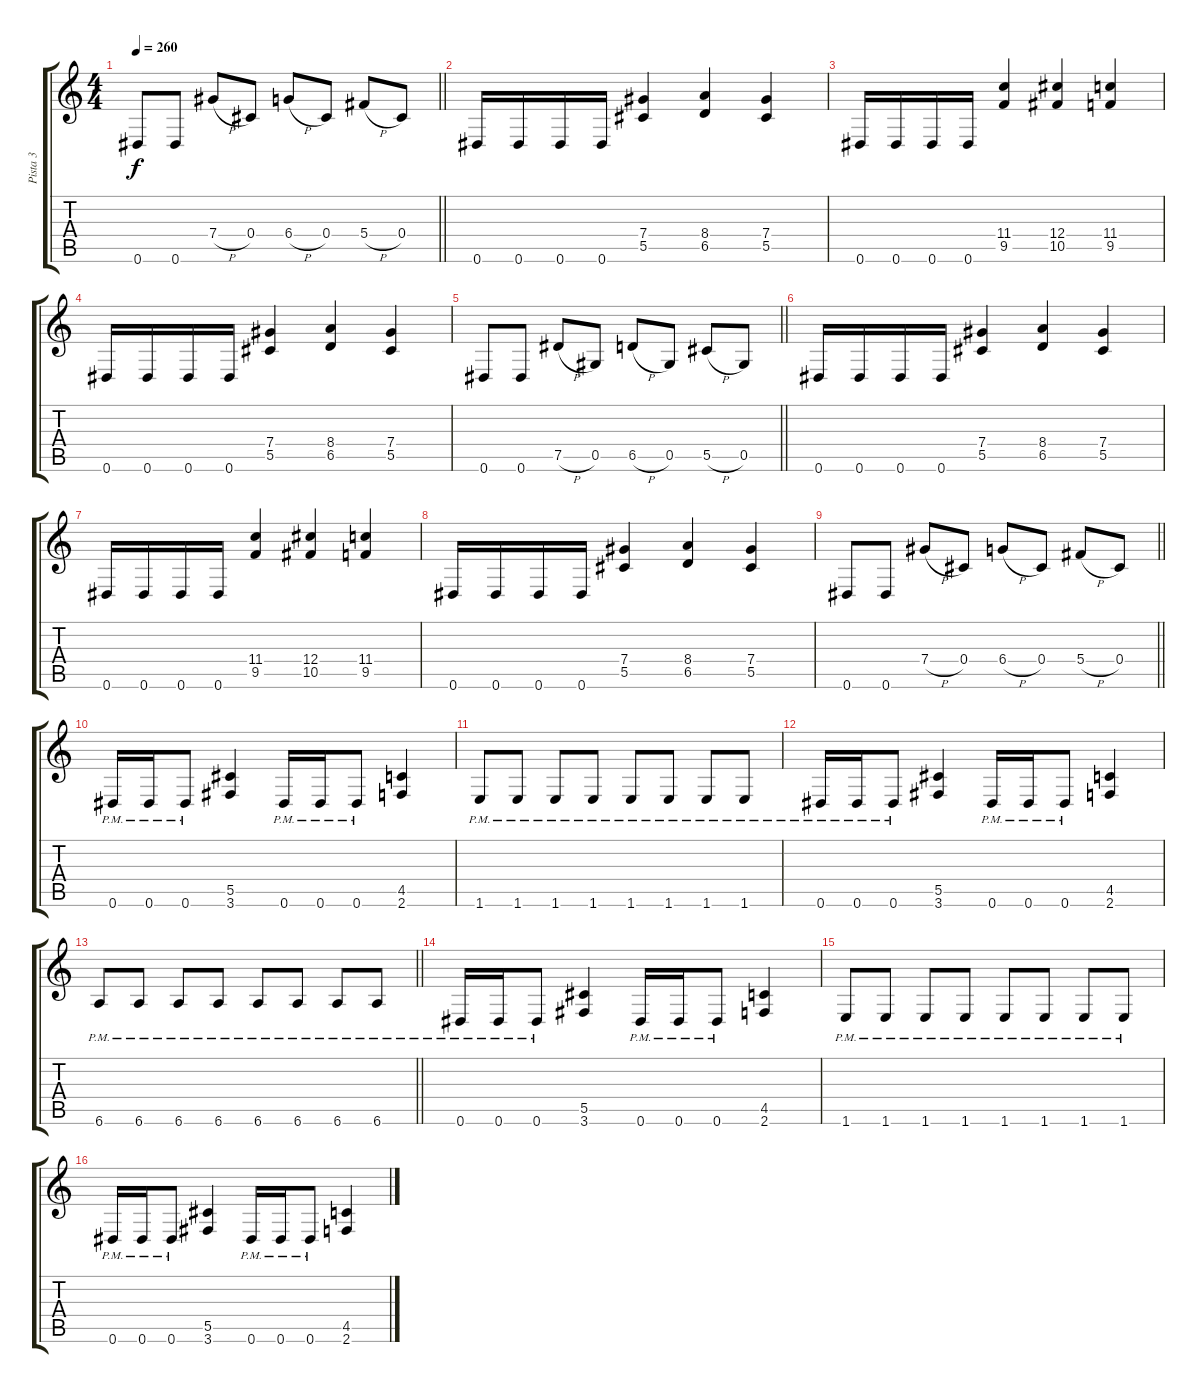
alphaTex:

\track ("Pista 3" "Pista 3") {instrument distortionguitar}
\staff {score tabs}
\tuning (Eb4 Bb3 Gb3 Db3 Ab2 Eb2) {hide}
\ts (4 4)
\tempo 260
\clef g2
\barLineRight lightlight
\ks c
0.6.8{dy f} 0.6.8 7.4{h}.8 0.4.8 6.4{h}.8 0.4.8 5.4{h}.8 0.4.8 |
0.6.16 0.6.16 0.6.16 0.6.16 (7.4 5.5).4 (8.4 6.5).4 (7.4 5.5).4 |
0.6.16 0.6.16 0.6.16 0.6.16 (11.4 9.5).4 (12.4 10.5).4 (11.4 9.5).4 |
0.6.16 0.6.16 0.6.16 0.6.16 (7.4 5.5).4 (8.4 6.5).4 (7.4 5.5).4 |
\barLineRight lightlight
0.6.8 0.6.8 7.5{h}.8 0.5.8 6.5{h}.8 0.5.8 5.5{h}.8 0.5.8 |
0.6.16 0.6.16 0.6.16 0.6.16 (7.4 5.5).4 (8.4 6.5).4 (7.4 5.5).4 |
0.6.16 0.6.16 0.6.16 0.6.16 (11.4 9.5).4 (12.4 10.5).4 (11.4 9.5).4 |
0.6.16 0.6.16 0.6.16 0.6.16 (7.4 5.5).4 (8.4 6.5).4 (7.4 5.5).4 |
\barLineRight lightlight
0.6.8 0.6.8 7.4{h}.8 0.4.8 6.4{h}.8 0.4.8 5.4{h}.8 0.4.8 |
0.6{pm}.16 0.6{pm}.16 0.6{pm}.8 (5.5 3.6).4 0.6{pm}.16 0.6{pm}.16 0.6{pm}.8 (4.5 2.6).4 |
1.6{pm}.8 1.6{pm}.8 1.6{pm}.8 1.6{pm}.8 1.6{pm}.8 1.6{pm}.8 1.6{pm}.8 1.6{pm}.8 |
0.6{pm}.16 0.6{pm}.16 0.6{pm}.8 (5.5 3.6).4 0.6{pm}.16 0.6{pm}.16 0.6{pm}.8 (4.5 2.6).4 |
\barLineRight lightlight
6.6{pm}.8 6.6{pm}.8 6.6{pm}.8 6.6{pm}.8 6.6{pm}.8 6.6{pm}.8 6.6{pm}.8 6.6{pm}.8 |
0.6{pm}.16 0.6{pm}.16 0.6{pm}.8 (5.5 3.6).4 0.6{pm}.16 0.6{pm}.16 0.6{pm}.8 (4.5 2.6).4 |
1.6{pm}.8 1.6{pm}.8 1.6{pm}.8 1.6{pm}.8 1.6{pm}.8 1.6{pm}.8 1.6{pm}.8 1.6{pm}.8 |
0.6{pm}.16 0.6{pm}.16 0.6{pm}.8 (5.5 3.6).4 0.6{pm}.16 0.6{pm}.16 0.6{pm}.8 (4.5 2.6).4
